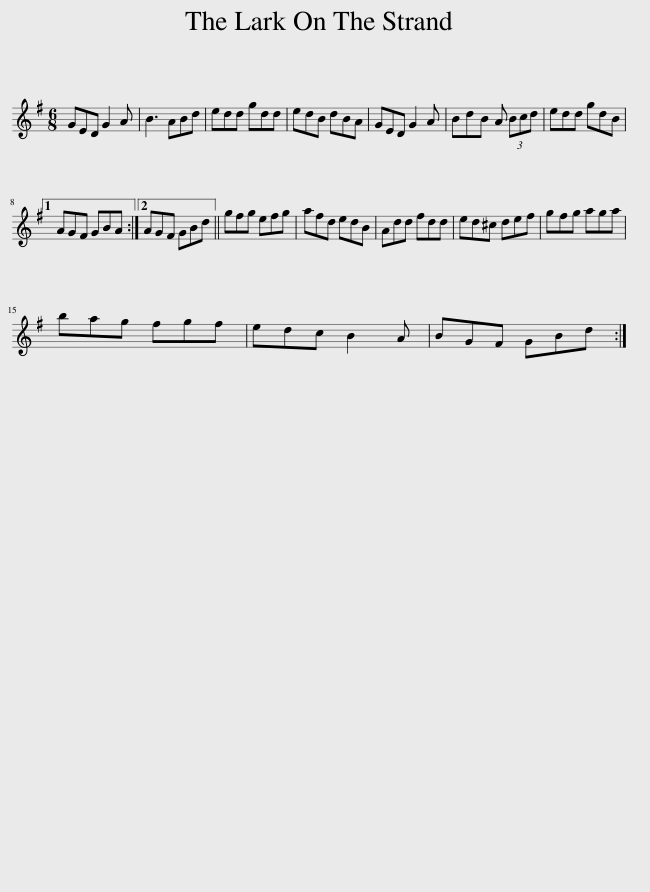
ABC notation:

X:1
L:1/8
M:6/8
I:linebreak $
K:G
V:1 treble
V:1
 GED G2 A | B3 ABd | edd gdd | edB dBA | GED G2 A | %5
 BdB A (3Bcd | edd gdB |1$ AGF GBA :|2 AGF GBd || gfg efg | %10
 afd edB | Add fdd | ed^c def | gfg aga |$ bag fgf | %15
 edc B2 A | BGF GBd :| %17
